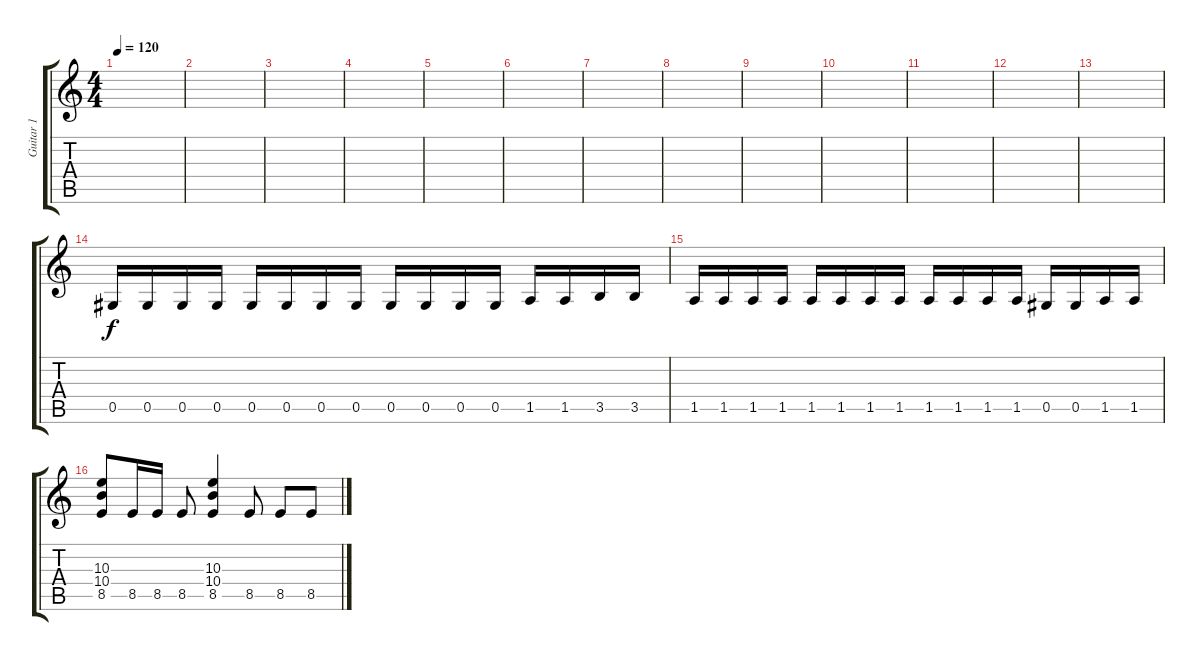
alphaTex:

\track ("Guitar 1" "Guitar 1") {instrument overdrivenguitar}
\staff {score tabs}
\tuning (Eb4 Bb3 Gb3 Db3 Ab2 Eb2) {hide}
\ts (4 4)
\tempo 120
\clef g2
\ks c
|
|
|
|
|
|
|
|
|
|
|
|
|
0.5.16 0.5.16 0.5.16 0.5.16 0.5.16 0.5.16 0.5.16 0.5.16 0.5.16 0.5.16 0.5.16 0.5.16 1.5.16 1.5.16 3.5.16 3.5.16 |
1.5.16 1.5.16 1.5.16 1.5.16 1.5.16 1.5.16 1.5.16 1.5.16 1.5.16 1.5.16 1.5.16 1.5.16 0.5.16 0.5.16 1.5.16 1.5.16 |
(10.3 10.4 8.5).8 8.5.16 8.5.16 8.5.8 (10.3 10.4 8.5).4 8.5.8 8.5.8 8.5.8
